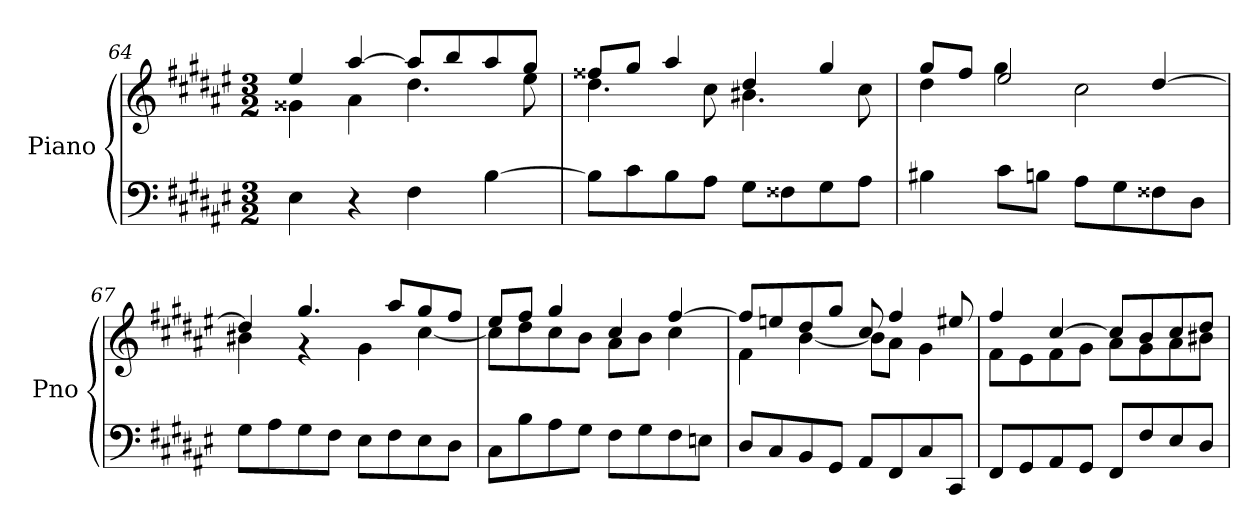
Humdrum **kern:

**kern	**kern
*part1	*part1
*staff2	*staff1
*I"Piano	*
*I'Pno	*
*clefF4	*clefG2
*k[f#c#g#d#a#e#]	*k[f#c#g#d#a#e#]
*F#:	*F#:
*M3/2	*M3/2
=64	=64
*	*^
4E#	4ee#/	4g##X\
4r	[4aa#/	4a#\
4F#	8aa#L]	4.dd#\
.	8bb	.
[4B	8aa#	.
.	8gg#J	8ee#\
=65	=65	=65
8BL]	8ff##X/L	4.dd#\
8c#	8gg#/J	.
8B	4aa#/	.
8A#J	.	8cc#\
8G#L	4dd#/	4.b#X\
8F##X	.	.
8G#	4gg#/	.
8A#J	.	8cc#\
!!LO:LB:g=z	!!
=66	=66	=66
4B#X	8gg#/L	4dd#\
.	8ff#/J	.
8c#L	2ee#/	4gg#\
8BnJ	.	.
8A#L	.	2cc#\
8G#	.	.
8F##X	[4dd#/	.
8D#J	.	.
=67	=67	=67
8G#L	4dd#/]	4b#X\
8A#	.	.
8G#	4.gg#/	4r
8F#J	.	.
8E#L	.	4g#\
8F#	8aa#/L	.
8E#	8gg#/	[4cc#\
8D#J	8ff#/J	.
=68	=68	=68
8C#L	8ee#/L	8cc#L]
8B	8ff#/J	8dd#
8A#	4gg#/	8cc#
8G#J	.	8bJ
8F#L	4cc#/	8a#L
8G#	.	8bJ
8F#	[4ff#/	4cc#\
8EnJ	.	.
=69	=69	=69
8D#L	8ff#L]	4f#\
8C#	8een	.
8BB	8dd#	[4b\
8GG#J	8gg#J	.
8AA#L	8cc#/	8b\L]
8FF#	4ff#/	8a#\J
8C#	.	4g#\
8CC#J	8ee#X/	.
=70	=70	=70
8FF#L	4ff#/	8f#\L
8GG#	.	8e#\
8AA#	[4cc#/	8f#\
8GG#J	.	8g#\J
8FF#L	8cc#/L]	8a#\L
8F#	8b/	8g#\
8E#	8cc#/	8a#\
8D#J	8dd#/J	8b#X\J
*	*v	*v
=	=
*-	*-
